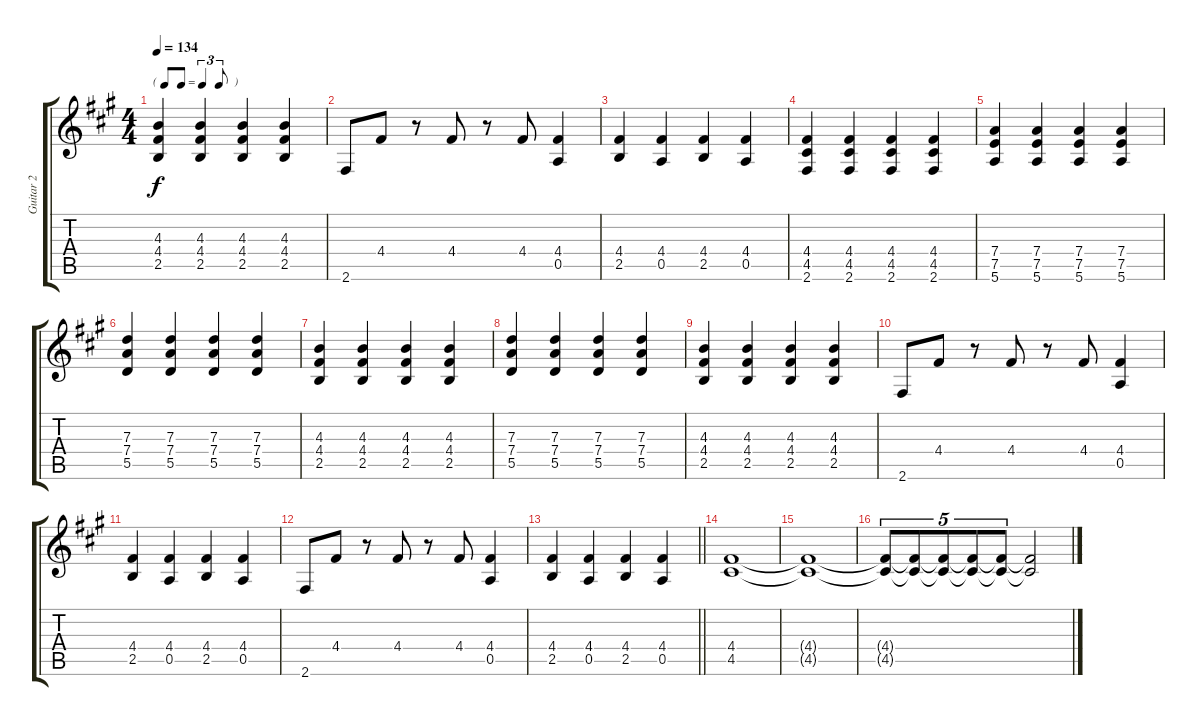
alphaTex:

\track ("Guitar 2" "Guitar 2") {instrument distortionguitar}
\staff {score tabs}
\tuning (E4 B3 G3 D3 A2 E2) {hide}
\ts (4 4)
\tf triplet8th
\tempo 134
\clef g2
\ks f#minor
(4.3 4.4 2.5).4{dy f} (4.3 4.4 2.5).4 (4.3 4.4 2.5).4 (4.3 4.4 2.5).4 |
2.6.8 4.4.8 r.8 4.4.8 r.8 4.4.8 (4.4 0.5).4 |
(4.4 2.5).4 (4.4 0.5).4 (4.4 2.5).4 (4.4 0.5).4 |
(4.4 4.5 2.6).4 (4.4 4.5 2.6).4 (4.4 4.5 2.6).4 (4.4 4.5 2.6).4 |
(7.4 7.5 5.6).4 (7.4 7.5 5.6).4 (7.4 7.5 5.6).4 (7.4 7.5 5.6).4 |
(7.3 7.4 5.5).4 (7.3 7.4 5.5).4 (7.3 7.4 5.5).4 (7.3 7.4 5.5).4 |
(4.3 4.4 2.5).4 (4.3 4.4 2.5).4 (4.3 4.4 2.5).4 (4.3 4.4 2.5).4 |
(7.3 7.4 5.5).4 (7.3 7.4 5.5).4 (7.3 7.4 5.5).4 (7.3 7.4 5.5).4 |
(4.3 4.4 2.5).4 (4.3 4.4 2.5).4 (4.3 4.4 2.5).4 (4.3 4.4 2.5).4 |
2.6.8 4.4.8 r.8 4.4.8 r.8 4.4.8 (4.4 0.5).4 |
(4.4 2.5).4 (4.4 0.5).4 (4.4 2.5).4 (4.4 0.5).4 |
2.6.8 4.4.8 r.8 4.4.8 r.8 4.4.8 (4.4 0.5).4 |
\barLineRight lightlight
(4.4 2.5).4 (4.4 0.5).4 (4.4 2.5).4 (4.4 0.5).4 |
(4.4 4.5).1{volume 10} |
(4.4{t} 4.5{t}).1 |
(4.4{t} 4.5{t}).8{tu (5 4) volume 0} (4.4{t} 4.5{t}).8{tu (5 4) volume 10} (4.4{t} 4.5{t}).8{tu (5 4) volume 0} (4.4{t} 4.5{t}).8{tu (5 4) volume 9} (4.4{t} 4.5{t}).8{tu (5 4) volume 0} (4.4{t} 4.5{t}).2{volume 8}
